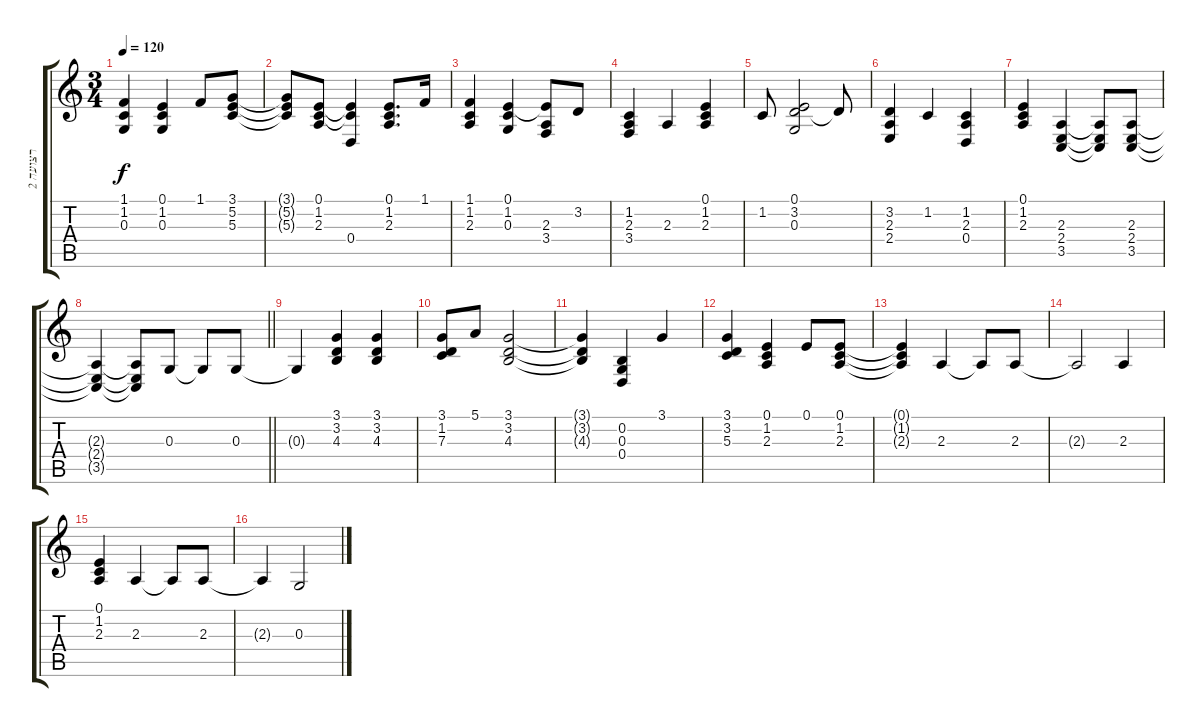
\track ("רצועה 2" "רצועה 2") {instrument acousticgrandpiano}
\staff {score tabs}
\tuning (E4 B3 G3 D3 A2 E2) {hide}
\ts (3 4)
\tempo 120
\clef g2
\ks c
(1.1 1.2 0.3).4{dy f} (0.1 1.2 0.3).4 1.1.8 (3.1 5.2 5.3).8 |
(3.1{t} 5.2{t} 5.3{t}).8 (0.1 1.2 2.3).8 (0.1{t} 1.2{t} 0.4{t}).4 (0.1 1.2 2.3).8{d} 1.1.16 |
(1.1 1.2 2.3).4 (0.1 1.2 0.3).4 (0.1{t} 2.3 3.4).8 3.2.8 |
(1.2 2.3 3.4).4 2.3.4 (0.1 1.2 2.3).4 |
1.2.8 (0.1 3.2 0.3).2 3.2{t}.8 |
(3.2 2.3 2.4).4 1.2.4 (1.2 2.3 0.4).4 |
(0.1 1.2 2.3).4 (2.3 2.4 3.5).4 (2.3{t} 2.4{t} 3.5{t}).8 (2.3 2.4 3.5).8 |
\barLineRight lightlight
(2.3{t} 2.4{t} 3.5{t}).4 (2.3{t} 2.4{t} 3.5{t}).8 0.3.8 0.3{t}.8 0.3.8 |
0.3{t}.4 (3.1 3.2 4.3).4 (3.1 3.2 4.3).4 |
(3.1 1.2 7.3).8 5.1.8 (3.1 3.2 4.3).2 |
(3.1{t} 3.2{t} 4.3{t}).4 (0.2 0.3 0.4).4 3.1.4 |
(3.1 3.2 5.3).4 (0.1 1.2 2.3).4 0.1.8 (0.1 1.2 2.3).8 |
(0.1{t} 1.2{t} 2.3{t}).4 2.3.4 2.3{t}.8 2.3.8 |
2.3{t}.2 2.3.4 |
(0.1 1.2 2.3).4 2.3.4 2.3{t}.8 2.3.8 |
2.3{t}.4 0.3.2
